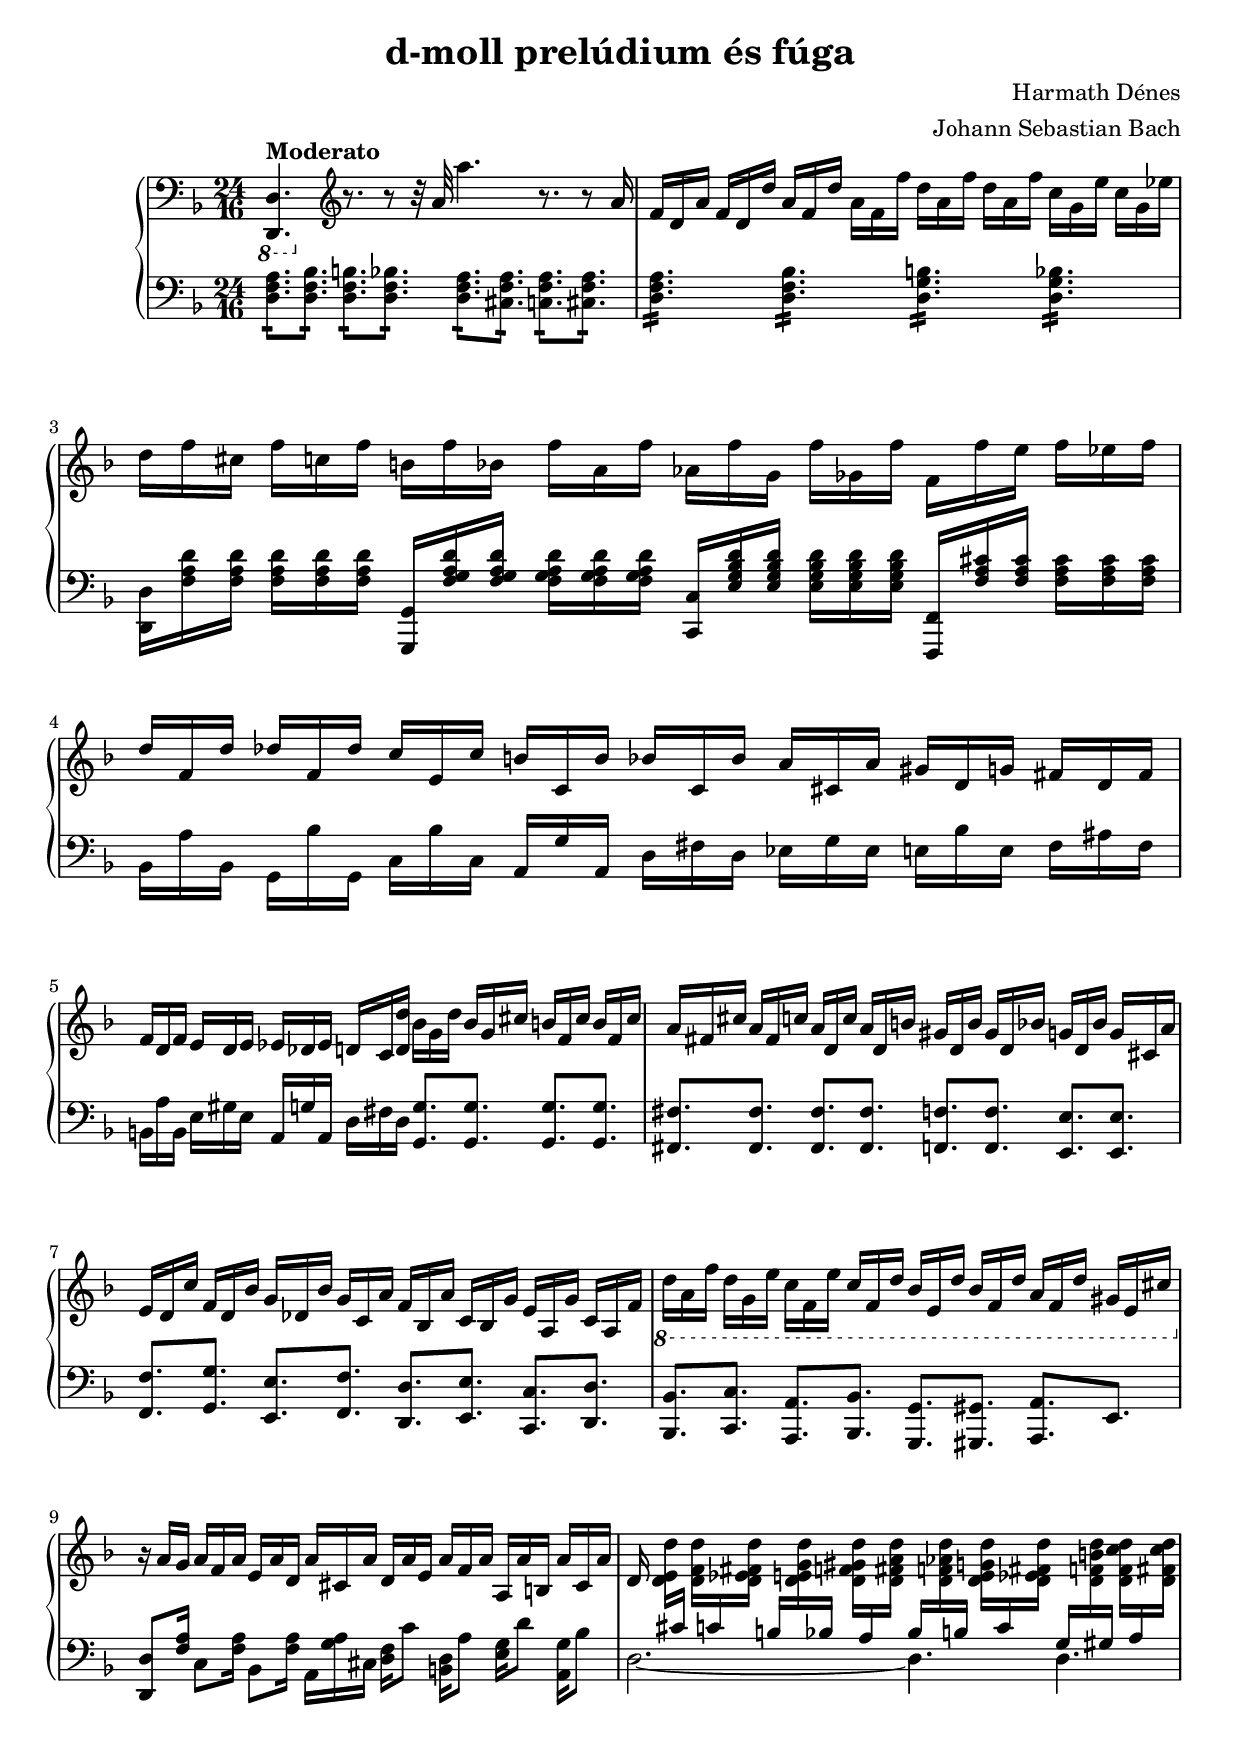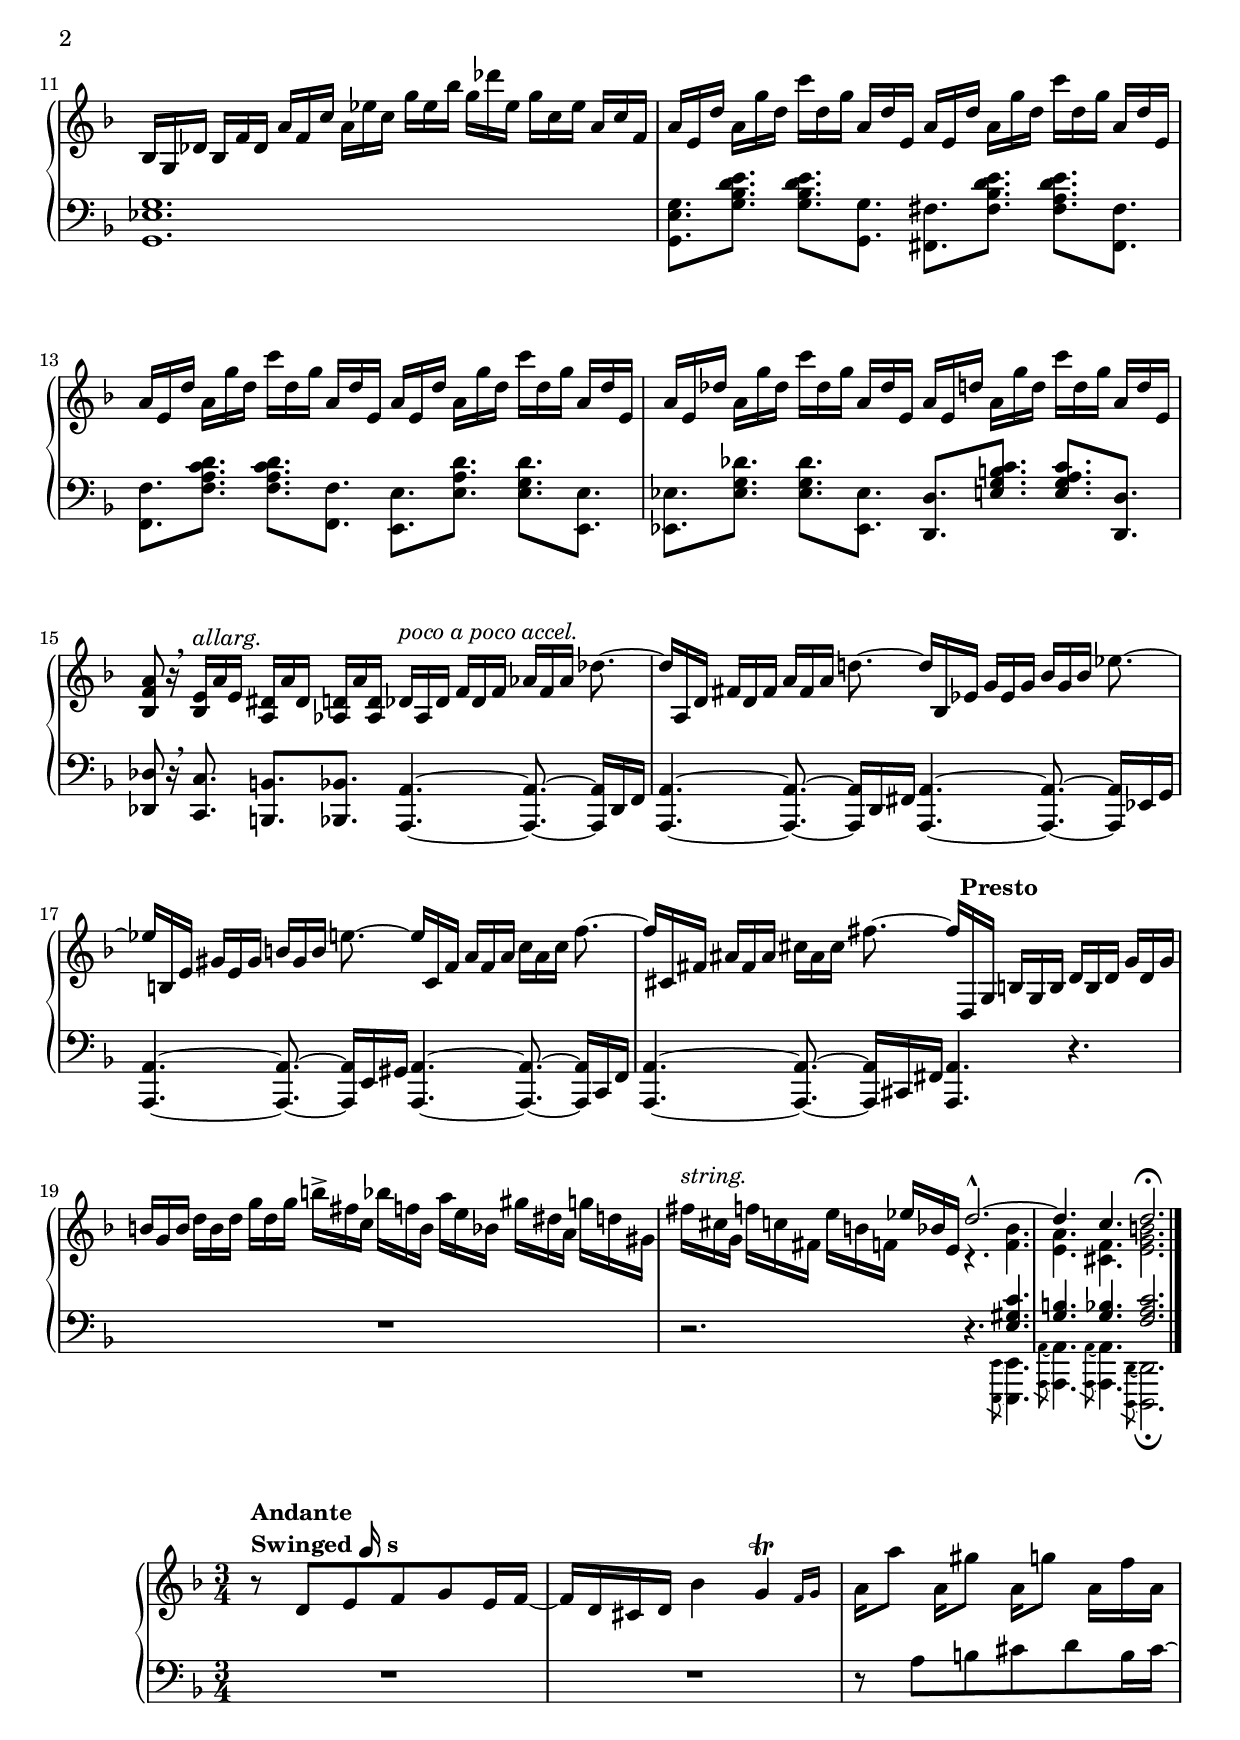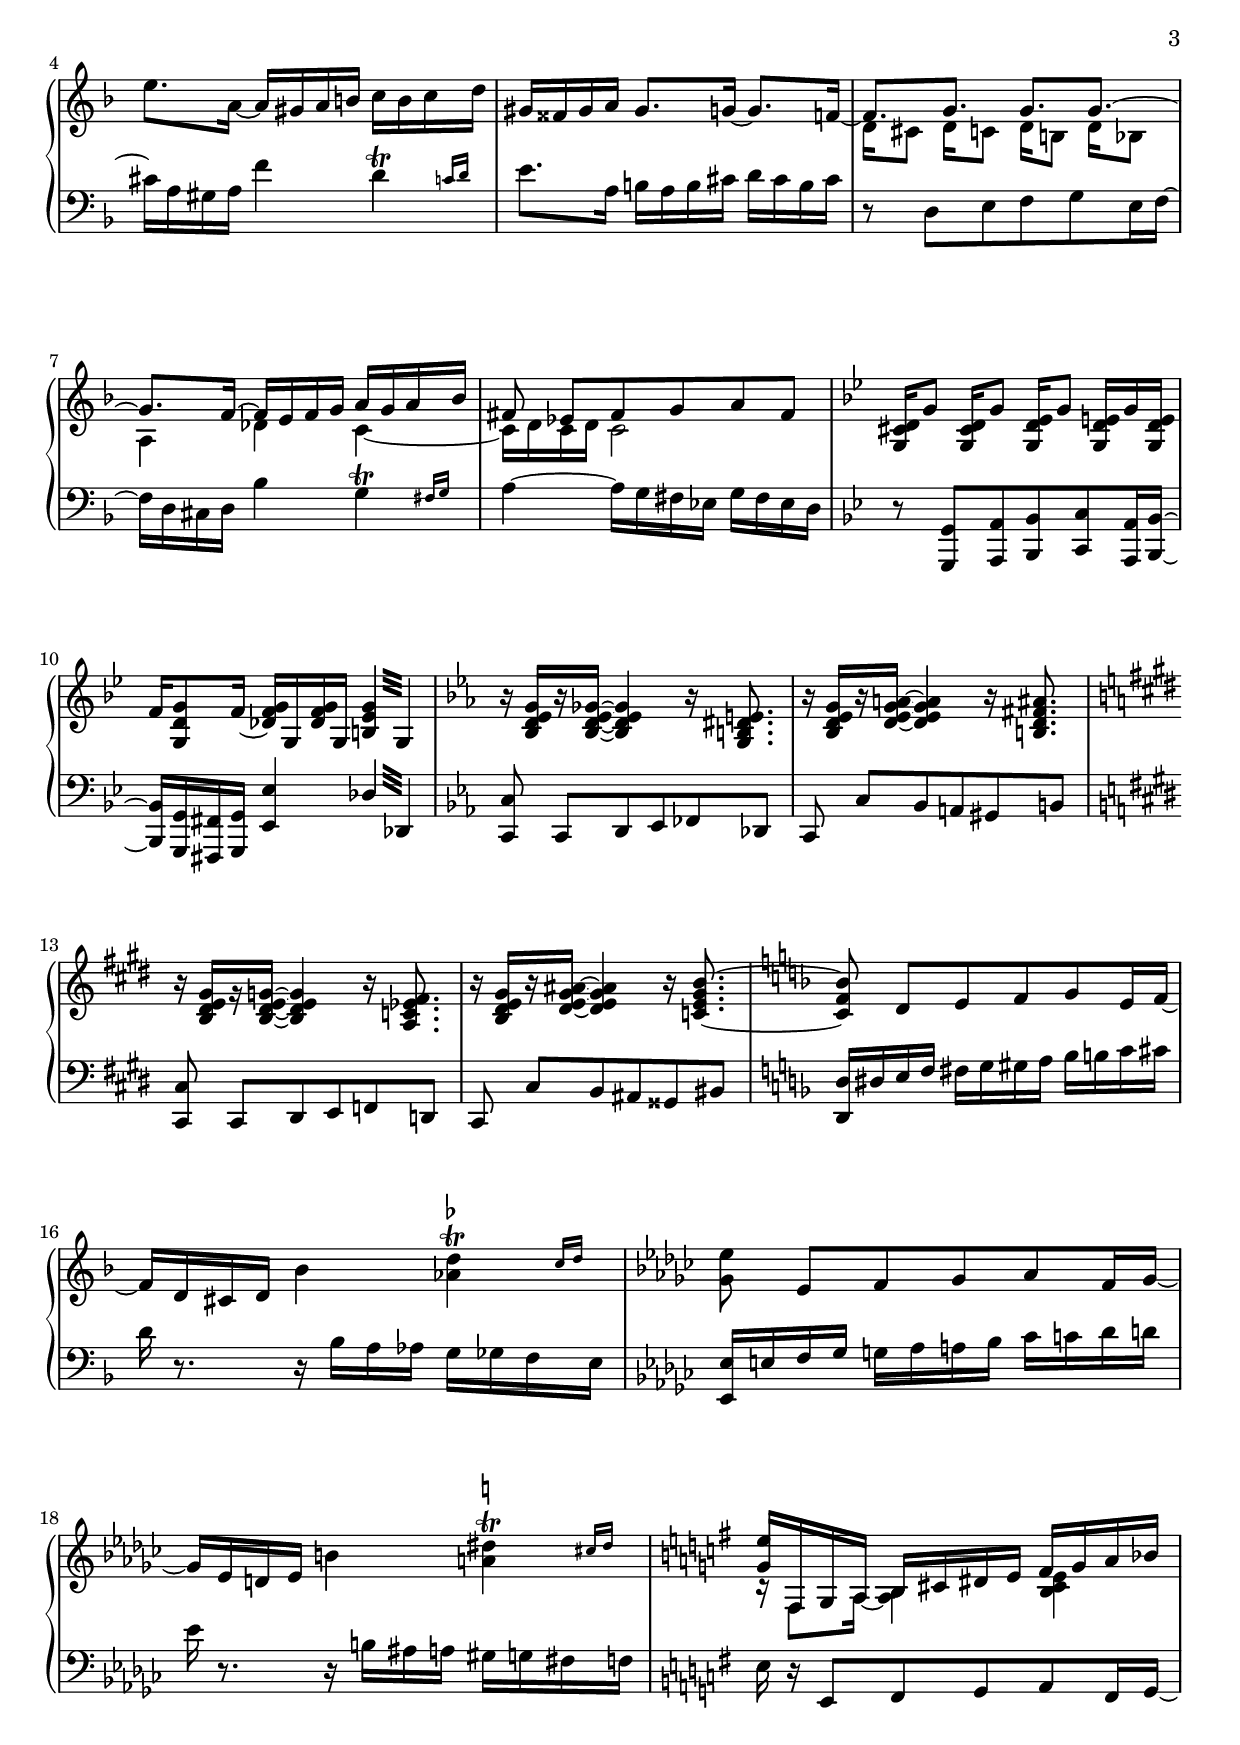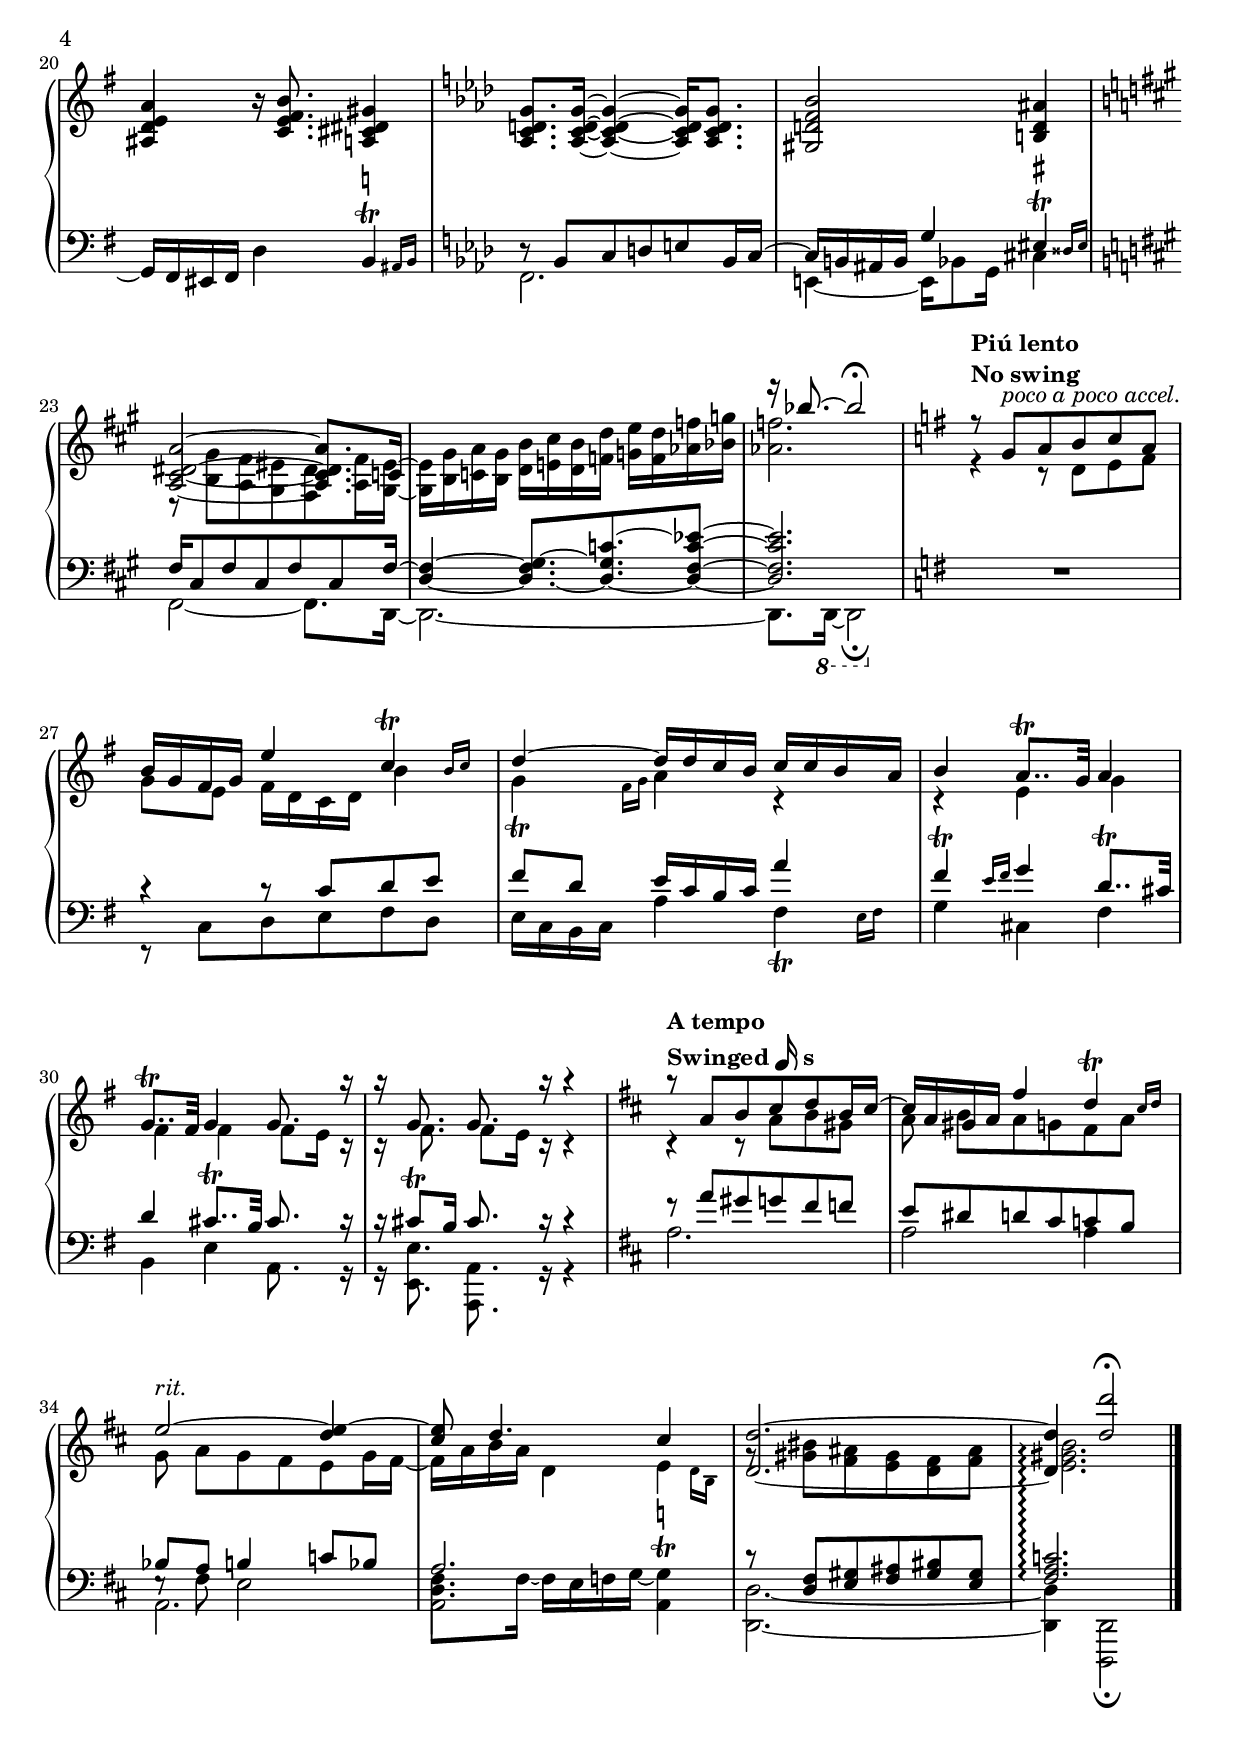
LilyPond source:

\version "2.12.3"

\header {
    title = "d-moll prelúdium és fúga"
    arranger = "Johann Sebastian Bach"
    composer = "Harmath Dénes"
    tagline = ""
}

\paper {
    ragged-last-bottom = ##f
}

PRHI =  \relative d,, {
	\set Score.extraNatural = ##f
    \clef "bass" \key d \minor \time 24/16 | % 1
    \ottava #-1 <d d'>4. ^\markup{ \bold {Moderato} } \ottava #0 \clef "treble" r8. r8 r32
    a''''32 a'4. r8. r8 a,16 | % 2
    f16 [ d16 a'16 ] f16 [ d16 d'16 ] a16 [ f16 d'16 ] a16 [ f16 f'16 ]
    d16 [ a16 f'16 ] d16 [ a16 f'16 ] c16 [ g16 e'16 ] c16 [ g16 es'16 ]
    | % 3
    d16 [ f16 cis16 ] f16 [ c16 f16 ] b,16 [ f'16 bes,16 ] f'16 [ a,16
    f'16 ] as,16 [ f'16 g,16 ] f'16 [ ges,16 f'16 ] f,16 [ f'16 e16 ] f16
    [ es16 f16 ] | % 4
    d16 [ f,16 d'16 ] des16 [ f,16 des'16 ] c16 [ e,16 c'16 ] b16 [ c,16
    b'16 ] bes16 [ c,16 bes'16 ] a16 [ cis,16 a'16 ] gis16 [ d16 g16 ]
    fis16 [ d16 fis16 ] | % 5
    f16 [ d16 f16 ] e16 [ d16 e16 ] es16 [ des16 es16 ] d16 [ c16 <d d'>16
    ] bes'16 [ g16 d'16 ] bes16 [ g16 cis16 ] b16 [ f16 cis'16 ] b16 [ f16
    cis'16 ] | % 6
    a16 [ fis16 cis'16 ] a16 [ fis16 c'16 ] a16 [ d,16 c'16 ] a16 [ d,16
    b'16 ] gis16 [ d16 b'16 ] gis16 [ d16 bes'16 ] g16 [ d16 bes'16 ] g16
    [ cis,16 a'16 ] | % 7
    e16 [ d16 c'16 ] f,16 [ d16 bes'16 ] g16 [ des16 bes'16 ] g16 [ c,16
    a'16 ] f16 [ bes,16 a'16 ] c,16 [ bes16 g'16 ] e16 [ a,16 g'16 ] c,16
    [ a16 f'16 ] | % 8
    \ottava #-1 d16 [ a16 f'16 ] d16 [ g,16 e'16 ] c16 [ f,16 e'16
    ] c16 [ f,16 d'16 ] bes16 [ e,16 d'16 ] bes16 [ f16 d'16 ] a16 [ f16
    d'16 ] gis,16 [ e16 cis'16 ] | % 9
    \ottava #0 r16 a'16 [ g16 ] a16 [ f16 a16 ] e16 [ a16 d,16 ] a'16
    [ cis,16 a'16 ] d,16 [ a'16 e16 ] a16 [ f16 a16 ] a,16 [ a'16 b,16 ]
    a'16 [ cis,16 a'16 ] | 
    d,16 <d e d'>16 [ \change Staff="2" cis16 ] \change Staff="1" <d f
        d'>16 [ \change Staff="2" c16 \change Staff="1" <d es fis d'>16
    ] \change Staff="2" b16 [ \change Staff="1" <d e g d'>16 \change
    Staff="2" bes16 ] \change Staff="1" <d f gis d'>16 [ \change
    Staff="2" a16 \change Staff="1" <d fis a d>16 ] \change Staff="2"
    bes16 [ \change Staff="1" <d f as d>16 \change Staff="2" b16 ]
    \change Staff="1" <d e g d'>16 [ \change Staff="2" c16 \change
    Staff="1" <d es fis d'>16 ] \change Staff="2" g,16 [ \change
    Staff="1" <d' f b d>16 \change Staff="2" gis,16 ] \change Staff="1"
    <d' f c' d>16 [ \change Staff="2" a16 \change Staff="1" <d fis c' d>16
    ] | % 11
    bes16 [ g16 des'16 ] bes16 [ f'16 des16 ] a'16 [ f16 c'16 ] a16 [
    es'16 c16 ] g'16 [ es16 bes'16 ] g16 [ des'16 es,16 ] g16 [ c,16 es16
    ] a,16 [ c16 f,16 ] | % 12
    a16 [ e16 d'16 ] a16 [ g'16 d16 ] c'16 [ d,16 g16 ] a,16 [ d16 e,16
    ] a16 [ e16 d'16 ] a16 [ g'16 d16 ] c'16 [ d,16 g16 ] a,16 [ d16 e,16
    ] | % 13
    a16 [ e16 d'16 ] a16 [ g'16 d16 ] c'16 [ d,16 g16 ] a,16 [ d16 e,16
    ] a16 [ e16 d'16 ] a16 [ g'16 d16 ] c'16 [ d,16 g16 ] a,16 [ d16 e,16
    ] | % 14
    a16 [ e16 des'16 ] a16 [ g'16 des16 ] c'16 [ des,16 g16 ] a,16 [ des16
    e,16 ] a16 [ e16 d'16 ] a16 [ g'16 d16 ] c'16 [ d,16 g16 ] a,16 [ d16
    e,16 ] | % 15
    <bes f' a>8 r16 \breathe <bes e>16^\markup{ \italic
        {allarg.} }  [ a'16 e16 ] <a, dis>16 [ a'16
    dis,16 ] <as d>16 [ a'16 <as, d>16 ] des16^\markup{ \italic {poco a poco accel.} } [ as16 des16 ] f16
    [ des16 f16 ] as16 [ f16 as16 ] des8. ~ | % 16
    des16 [ a,16 d16 ] fis16 [ d16 fis16 ] a16 [ fis16 a16 ] d8. ~ d16 [
    bes,16 es16 ] g16 [ es16 g16 ] bes16 [ g16 bes16 ] es8. ~ | % 17
    es16 [ b,16 e16 ] gis16 [ e16 gis16 ] b16 [ gis16 b16 ] e8. ~ e16 [
    c,16 f16 ] a16 [ f16 a16 ] c16 [ a16 c16 ] f8. ~ | % 18
    | % 18
    f16 [ cis,16 fis16 ] ais16 [ fis16 ais16
    ] cis16 [ ais16 cis16 ] fis8. ~ fis16 [ d,,16^\markup{ \bold {Presto} } g16 ] b16 [ g16 b16 ]
    d16 [ b16 d16 ] g16 [ d16 g16 ] | % 19
    b16 [ g16 b16 ] d16 [ b16 d16 ] g16 [ d16 g16 ] b16  ^> [ fis16 c16
    ] bes'16 [ f16 b,16 ] a'16 [ e16 bes16 ] gis'16 [ dis16 a16 ] g'16 [
    d16 gis,16 ] | 
    | 
    fis'16 ^\markup{ \italic {string.} } [ cis16 g16 ] f'16 [ c16 fis,16
    ] e'16 [ b16 f16 ] es'16 [ bes16 e,16 ] \voiceOne d'2. ~ ^^ | % 21
    d4. c4. d2. ^\fermata \oneVoice \bar "|."
    }

PRHII =  \relative c' {
    \clef "bass" \key d \minor \time 24/16 | % 1
    s4. \clef "treble" s8*81 | % 8
    s1. | % 9
    s16*147 s16 s16 s2
    s16*59 
    | % 18
    s16*33 s16*15 | 
    s2.
    \voiceTwo c4. \rest <f bes>4. | % 21
    <e a>4. <cis f>4. <e g b>2. \oneVoice \bar "|."
    }

PLHI =  \relative d {
    \clef "bass" \key d \minor \time 24/16 <d f a>8. :16 [ <d f bes>8. :16
    ] <d f b>8. :16 [ <d f bes>8. :16 ] <d f a>8. :16 [ <cis f a>8. :16 ] <c
        f a>8. :16 [ <cis f a>8. :16 ] | % 2
    <d f a>4. :16 <d f bes>4. :16 <d g b>4. :16 <d g bes>4. :16 | % 3
    <d, d'>16 [ <f' a d>16 <f a d>16 ] <f a d>16 [ <f a d>16 <f a d>16 ]
    <g,, g'>16 [ <f'' g a d>16 <f g a d>16 ] <f g a d>16 [ <f g a d>16
    <f g a d>16 ] <c, c'>16 [ <e' g bes d>16 <e g bes d>16 ] <e g bes d>16
    [ <e g bes d>16 <e g bes d>16 ] <f,, f'>16 [ <f'' a cis>16 <f a cis>16
    ] <f a cis>16 [ <f a cis>16 <f a cis>16 ] | % 4
    bes,16 [ a'16 bes,16 ] g16 [ bes'16 g,16 ] c16 [ bes'16 c,16 ] a16 [
    g'16 a,16 ] d16 [ fis16 d16 ] es16 [ g16 es16 ] e16 [ bes'16 e,16 ]
    fis16 [ ais16 fis16 ] | % 5
    b,16 [ a'16 b,16 ] e16 [ gis16 e16 ] a,16 [ g'16 a,16 ] d16 [ fis16
    d16 ] <g, g'>8. [ <g g'>8. ] <g g'>8. [ <g g'>8. ] | % 6
    <fis fis'>8. [ <fis fis'>8. ] <fis fis'>8. [ <fis fis'>8. ] <f f'>8.
    [ <f f'>8. ] <e e'>8. [ <e e'>8. ] | % 7
    <f f'>8. [ <g g'>8. ] <e e'>8. [ <f f'>8. ] <d d'>8. [ <e e'>8. ] <c
        c'>8. [ <d d'>8. ] <bes bes'>8. [ <c c'>8. ] <a a'>8. [ <bes
        bes'>8. ] <g g'>8. [ <gis gis'>8. ] <a a'>8. [ e'8. ] <d d'>8 [
    <f' a>16 ] c8 [ <f a>16 ] bes,8 [ <f' a>16 ] a,16 [ <g' a>16 cis,16
    ] <d f>16 [ c'8 ] <b, d>16 [ a'8 ] <e g>16 [ d'8 ] <a, g'>16 [ bes'8
    ] s1. | % 11
    <g, es' g>1. | % 12
    <g e' g>8. [ <g' bes d e>8. ] <g bes d e>8. [ <g, g'>8. ] <fis fis'>8.
    [ <fis' bes d e>8. ] <fis a d e>8. [ <fis, fis'>8. ] | % 13
    <f f'>8. [ <f' a c d>8. ] <f a c d>8. [ <f, f'>8. ] <e e'>8. [ <e' a
        d>8. ] <e g d'>8. [ <e, e'>8. ] | % 14
    <es es'>8. [ <es' g des'>8. ] <es g des'>8. [ <es, es'>8. ] <d d'>8.
    [ <e' g b c>8. ] <e g a c>8. [ <d, d'>8. ] | % 15
    <des des'>8 r16 \breathe <c c'>8. <b b'>8. [ <bes bes'>8. ] <a a'>4.
    ~ ~ <a a'>8. ~ ~ <a a'>16 [ des16 f16 ] | % 16
    <a, a'>4. ~ ~ <a a'>8. ~ ~ <a a'>16 [ d16 fis16 ] <a, a'>4. ~ ~ <a
        a'>8. ~ ~ <a a'>16 [ es'16 g16 ] | % 17
    <a, a'>4. ~ ~ <a a'>8. ~ ~ <a a'>16 [ e'16 gis16 ] <a, a'>4. ~ ~ <a
        a'>8. ~ ~ <a a'>16 [ c16 f16 ] | % 18
    <a, a'>4. ~ ~ <a a'>8. ~ ~ <a a'>16 [ cis16 fis16 ] <a, a'>4. r4. | % 19
    R1. | 
    r2. r4. \voiceOne <e'' gis c>4. | % 21
    <g b>4. <g bes>4. <f a c>2. \oneVoice \bar "|."
    }

PLHII =  \relative d {
    \clef "bass" \key d \minor \time 24/16 s2*27 | 
    d2. _~ d4. d4. s2*27 | 
    s2. \voiceTwo s4. \override Stem #'stroke-style = #"grace" \grace {
        <e,, e'>8~ } <e e'>4. | % 21
    \grace { <a a'>8~ } <a a'>4. \grace { <a a'>8~ } <a a'>4.
    \grace { <d, d'>8~ } \revert Stem #'stroke-style <d d'>2. _\fermata \oneVoice \bar "|."
    }

\score {
\new PianoStaff <<
    \context Staff = "1" << 
        \context Voice = "PRHI" { \PRHI }
        \context Voice = "PRHII" { \PRHII }
        >> \context Staff = "2" <<
        \context Voice = "PLHI" { \PLHI }
        \context Voice = "PLHII" { \PLHII }
        >>
    >>
}

FRHI =  \relative d' {
	\set Score.extraNatural = ##f
	\key d \minor
    \time 3/4  | % 22
    r8 ^\markup{ \bold { \left-column { \line {Andante} \line {Swinged \note #"16" #1 s} } } } d8
    [ e8 f8 g8 e16 f16 ~ ] | % 23
    f16 [ d16 cis16 d16 ] bes'4 \afterGrace { g4 ^\trill } { f16 [ g16 ]
        } | % 24
    a16 [ a'8 ] a,16 [ gis'8 ] a,16 [ g'8 ] a,16 [ f'16 a,16 ] | % 25
    e'8. [ a,16 ~ ] a16 [ gis16 a16 b16 ] c16 [ b16 c16 d16 ] | % 26
    gis,16 [ fisis16 gis16 a16 ] gis8. [ g16 ~ ] g8. [ f16 ~ ] | % 27
    \voiceOne f8. [ g8. ] g8. [ g8. ~ ] | % 28
    g8. [ f16 ~ ] f16 [ e16 f16 g16 ] a16 [ g16 a16 bes16 ] | % 29
    fis8 es8 [ fis8 g8 a8 fis8 ] \oneVoice | 
    \key g \minor <g, cis d>16 [ g'8 ] <g, cis d>16 [ g'8 ] <g, d' es>16
    [ g'8 ] <g, d' e>16 [ g'16 <g, d' e>16 ] | % 31
    f'16 [ <g, d' g>8 f'16 ~ ] <des f g>16 [ g,16 <des' f g>16 g,16 ] \repeat tremolo 4 { <b
        es g>32 g32 } | % 32
    \key c \minor r16 <bes d es g>16 [ r16 <bes d es ges>16 ~ ] ~ ~ ~
    <bes d es ges>4 r16 <g b dis e>8. | % 33
    r16 <bes d es g>16 [ r16 <d es g a>16 ~ ] ~ ~ ~ <d es g a>4 r16 <b d
        fis ais>8. | % 34
    \key cis \minor r16 <b dis e gis>16 [ r16 <b dis e g>16 ~ ] ~ ~ ~ <b
        dis e g>4 r16 <a c es fis>8. | % 35
    r16 <b dis e gis>16 [ r16 <dis e gis ais>16 ~ ] ~ ~ ~ <dis e gis
        ais>4 r16 <c e gis b>8. ~ ~ | % 36
    \key d \minor <c f b>8 d8 [ e8 f8 g8 e16 f16 ~ ] | % 37
    \override Script #'script-priority = #-100
    f16 [ d16 cis16 d16 ] bes'4 \afterGrace { <as d>4 ^\trill ^\markup {
            \flat } } { c16 [ d16 ] } | % 38
    \key es \minor <ges, es'>8 es8 [ f8 ges8 as8 f16 ges16 ~ ] | % 39
    ges16 [ es16 d16 es16 ] b'4 \afterGrace { <a dis>4 ^\trill ^\markup
        { \natural } } { cis16 [ dis16 ] } | 
    \key e \minor \voiceOne <g, e'>16 [ fis,16 g16 a16 ] b16 [ cis16 dis16 e16 ]
    fis16 [ g16 a16 bes16 ] \oneVoice | % 41
    <ais, d e a>4 r16 <c e fis b>8. <a cis dis gis>4 | % 42
    \key f \minor <as c d g>8. [ <as c d g>16 ~ ] ~ ~ ~ <as c d g>4 ~ ~
    ~ ~ <as c d g>16 [ <as c d g>8. ] | % 43
    <gis d' f bes>2 <b d ais'>4 | % 44
    \key fis \minor \voiceOne <a_~ cis_~ dis~ a'~>2 <a cis dis a'>8. [ c16 ] s2.
    | % 46
    r16 bes''8. ~ bes2 ^\fermata | % 47
    \key g \major | % 47
    r8 ^\markup{ \bold { \left-column { \line {Piú lento} \line {No swing} } } } \once \override TextScript #'outside-staff-priority = #1 g,8 ^\markup{
        \italic {poco a poco accel.} } [ a8 b8 c8 a8 ] | % 48
    b16 [ g16 fis16 g16 ] e'4 \afterGrace { c4 ^\trill } { b16 [ c16 ] }
    | % 49
    d4 ~ d16 [ d16 c16 b16 ] c16 [ c16 b16 a16 ] | 
    b4 a8.. ^\trill [ g32 ] a4 | % 51
    g8.. ^\trill [ fis32 ] g4 g8. a'16 \rest | % 52
    a16 \rest g,8. g8. a'16 \rest a4 \rest | % 53
    | % 53
    a8 \rest ^\markup{ \bold { \left-column { \line {A tempo} \line {Swinged \note #"16" #1 s} } } }
    a,8 [ b8 cis8 d8 b16 cis16 ~ ] | % 54
    cis16 [ a16 gis16 a16 ] fis'4 \afterGrace { d4 ^\trill } { cis16 [ d16
        ] } | % 55
    | % 55
    e2 ^\markup{ \italic {rit.} } ~ <d e>4 ~ | % 56
    <cis e>8 d4. cis4 | % 57
    <d,_~ d'^~>2. | % 58
    <d d'>4 <d' d'>2 ^\fermata \bar "|."
    }

FRHII =  \relative c' {
    \key d \minor
    \time 3/4  | % 22
    s2.*5 | % 27
    \voiceTwo d16 [ cis8 ] d16 [ c8 ] d16 [ b8 ] d16 [ bes8 ] | % 28
    a4 des4 c4 ~ | % 29
    c16 [ d16 c16 d16 ] c2 \oneVoice | 
    \key g \minor s1. | % 32
    \key c \minor s1. | % 34
    \key cis \minor s1. | % 36
    \key d \minor s1. | % 38
    \key es \minor s1. | 
    \key e \minor \voiceTwo c16 \rest fis,8 [ a16 ~ ] <a b>4 <b cis e>4 \oneVoice s2. | % 42
    \key f \minor s1. | % 44
    \key fis \minor \voiceTwo d,8 \rest <b' gis'>8 [ <a fis'>8 <gis eis'>8 <fis
        dis'>8 <a fis'>16 <gis_~ eis'^~>16 ] | % 45
    <gis eis'>16 [ <b gis'>16 <c a'>16 <b gis'>16 ] <d b'>16 [ <e cis'>16
    <d b'>16 <f d'>16 ] <g e'>16 [ <f d'>16 <as f'>16 <bes g'>16 ] | % 46
    <as f'>2. | % 47
    \key g \major | % 47
    r4 c,8 \rest d8 [ e8 fis8 ] | % 48
    g8 [ e8 ] fis16 [ d16 c16 d16 ] b'4 | % 49
    g4 _\trill \grace { fis16 [ g16 ] } a4 c,4 \rest |
    c4 \rest e4 g4 | % 51
    fis4 fis4 fis8 [ e16 ] c16 \rest | % 52
    c16 \rest fis8. fis8 [ e16 ] c16 \rest c4 \rest | % 53
    | % 53
    \key d \major c4 \rest c8
    \rest a'8 [ b8 gis8 ] | % 54
    a8 b8 [ a8 g8 fis8 a8 ] | % 55
    | % 55
    g8 a8 [ g8 fis8 e8 g16 fis16 ~ ] | % 56
    fis16 [ a16 b16 a16 ] d,4 \afterGrace { e4 _\trill -\markup {
            \natural } } { d16 [ b16 ] } | % 57
    \set PianoStaff.connectArpeggios = ##t
    g'8 \rest <gis bis>8 [ <fis ais>8 <e gis>8 <d fis>8 <fis ais>8 ] | % 58
    <e gis b>2.\arpeggio \bar "|."
    }

FLHI =  \relative d {
    \clef "bass" \key d \minor
    \time 3/4  R2.*2 | % 24
    r8 a'8 [ b8 cis8 d8 b16 cis16 ~ ] | % 25
    cis16 [ a16 gis16 a16 ] f'4 \afterGrace { d4 ^\trill } { c16 [ d16 ]
        } | % 26
    e8. [ a,16 ] b16 [ a16 b16 cis16 ] d16 [ cis16 b16 cis16 ] | % 27
    r8 d,8 [ e8 f8 g8 e16 f16 ~ ] | % 28
    f16 [ d16 cis16 d16 ] bes'4 \afterGrace { g4 ^\trill } { fis16 [ g16
        ] } | % 29
    a4 ~ a16 [ g16 fis16 es16 ] g16 [ fis16 es16 d16 ] |
    \key g \minor r8 <g,, g'>8 [ <a a'>8 <bes bes'>8 <c c'>8 <a a'>16
    <bes bes'>16 ~ ] ~ | % 31
    <bes bes'>16 [ <g g'>16 <fis fis'>16 <g g'>16 ] <es' es'>4 \repeat tremolo 4 { des'32 des,32 } | % 32
    \key c \minor <c c'>8 c8 [ d8 es8 fes8 des8 ] | % 33
    c8 c'8 [ bes8 a8 gis8 b8 ] | % 34
    \key cis \minor <cis, cis'>8 cis8 [ dis8 e8 f8 d8 ] | % 35
    cis8 cis'8 [ b8 ais8 gisis8 bis8 ] | % 36
    \key d \minor <d, d'>16 [ dis'16 e16 f16 ] fis16 [ g16 gis16 a16 ]
    bes16 [ b16 c16 cis16 ] | % 37
    d16 r8. r16 bes16 [ a16 as16 ] g16 [ ges16 f16 e16 ] | % 38
    \key es \minor <es, es'>16 [ e'16 f16 ges16 ] g16 [ as16 a16 bes16 ]
    ces16 [ c16 des16 d16 ] | % 39
    es16 r8. r16 b16 [ ais16 a16 ] gis16 [ g16 fis16 f16 ] |
    
    \key e \minor e16 r16 e,8 [ fis8 g8 a8 fis16 g16 ~ ] | % 41
    \override Script #'script-priority = #-100
    g16 [ fis16 eis16 fis16 ] d'4 \afterGrace { b4 ^\trill ^\markup {
            \natural } } { ais16 [ b16 ] } | % 42
    \key f \minor \voiceOne d8 \rest bes8 [ c8 d8 e8 bes16 c16 ~ ] | % 43
    c16 [ b16 ais16 b16 ] g'4 \afterGrace { eis4 ^\trill -\markup {
            \sharp } } { disis16 [ eis16 ] } | % 44
    \key fis \minor fis16 [ cis8 fis8 cis8 fis8 cis8 fis16 ~ ] | % 45
    <d_~ fis~>4 <d_~ fis gis~>8. [ <d_~ gis c~>8. <d_~ fis~ c'~ es~>8 ]
    | % 46
    <d fis c' es>2. | % 47
    \key g \major \oneVoice R2. \voiceOne | % 48
    c'4 \rest c8 \rest c8 [ d8 e8 ] | % 49
    fis8 [ d8 ] e16 [ c16 b16 c16 ] a'4 | 
    fis4 ^\trill \grace { e16 [ fis16 ] } g4 d8.. ^\trill [ cis32 ] | % 51
    d4 cis8.. ^\trill [ b32 ] cis8. c16 \rest | % 52
    c16 \rest cis8 ^\trill [ b16 ] cis8. c16 \rest c4
    \rest | % 53
    \key d \major r8 a'8 [ gis8 g8 fis8 f8 ] | % 54
    e8 [ dis8 d8 cis8 c8 b8 ] | % 55
    bes8 [ a8 ] b4 c8 [ bes8 ] | % 56
    a2. | % 57
    c8 \rest <d, fis>8 [ <e gis>8 <fis ais>8 <gis bis>8 <e gis>8 ] | % 58
    <fis a c>2. \arpeggio \bar "|."
    }

FLHII =  \relative d, {
    \clef "bass" \key d \minor
    \time 3/4  s1*6 | 
    \key g \minor s1. | % 32
    \key c \minor s1. | % 34
    \key cis \minor s1. | % 36
    \key d \minor s1. | % 38
    \key es \minor s1. | 
    \key e \minor s1. | % 42
    \key f \minor \voiceTwo f2. | % 43
    e4 ~ e16 [ bes'8 g16 ] cis4 | % 44
    \key fis \minor fis,2 ~ fis8. [ d16 ~ ] | % 45
    d2. ~ | % 46
    d8. [ \ottava #-1 d,16 ~ ] d2_\fermata \ottava #0 | % 47
    \key g \major s2. | % 48
    e'8 \rest c'8 [ d8 e8 fis8 d8 ] | % 49
    e16 [ c16 b16 c16 ] a'4 \afterGrace { fis4 _\trill } { e16 [ fis16 ]
        } | 
    g4 cis,4 fis4 | % 51
    b,4 e4 a,8. r16 | % 52
    r16 <e e'>8. <a, a'>8. r16 r4 s1. | % 55
    e''8\rest fis8 e2 | % 56
    <d fis>8. [ fis16 ~ ] fis16 [ e16 f16 g16 ~ ] g4 | % 57
    <d, d'>2. ~ ~ | % 58
    <d d'>4 <d, d'>2 _\fermata \bar "|."
    }

FLHIII =  \relative a {
    \clef "bass" \key d \minor
    \time 3/4  s1*6 | 
    \key g \minor s1. | % 32
    \key c \minor s1. | % 34
    \key cis \minor s1. | % 36
    \key d \minor s1. | % 38
    \key es \minor s1. | 
    \key e \minor s1. | % 42
    \key f \minor s1. | % 44
    \key fis \minor s16*27 \ottava #-1 s16*9 \ottava #0 | % 47
    \key g \major s4*15 | % 52
    s2. | % 53
    \key d \major \voiceTwo a2. | % 54
    a2 a4 | % 55
    a,2. | % 56
    a2 a4 s1. \bar "|."
    }
   
\score {
\new PianoStaff <<
    \context Staff = "1" << 
        \context Voice = "FRHI" { \FRHI }
        \context Voice = "FRHII" { \FRHII }
        >> \context Staff = "2" <<
        \context Voice = "FLHI" { \FLHI }
        \context Voice = "FLHII" { \FLHII }
        \context Voice = "FLHIII" { \FLHIII }
        >>
    >>
}